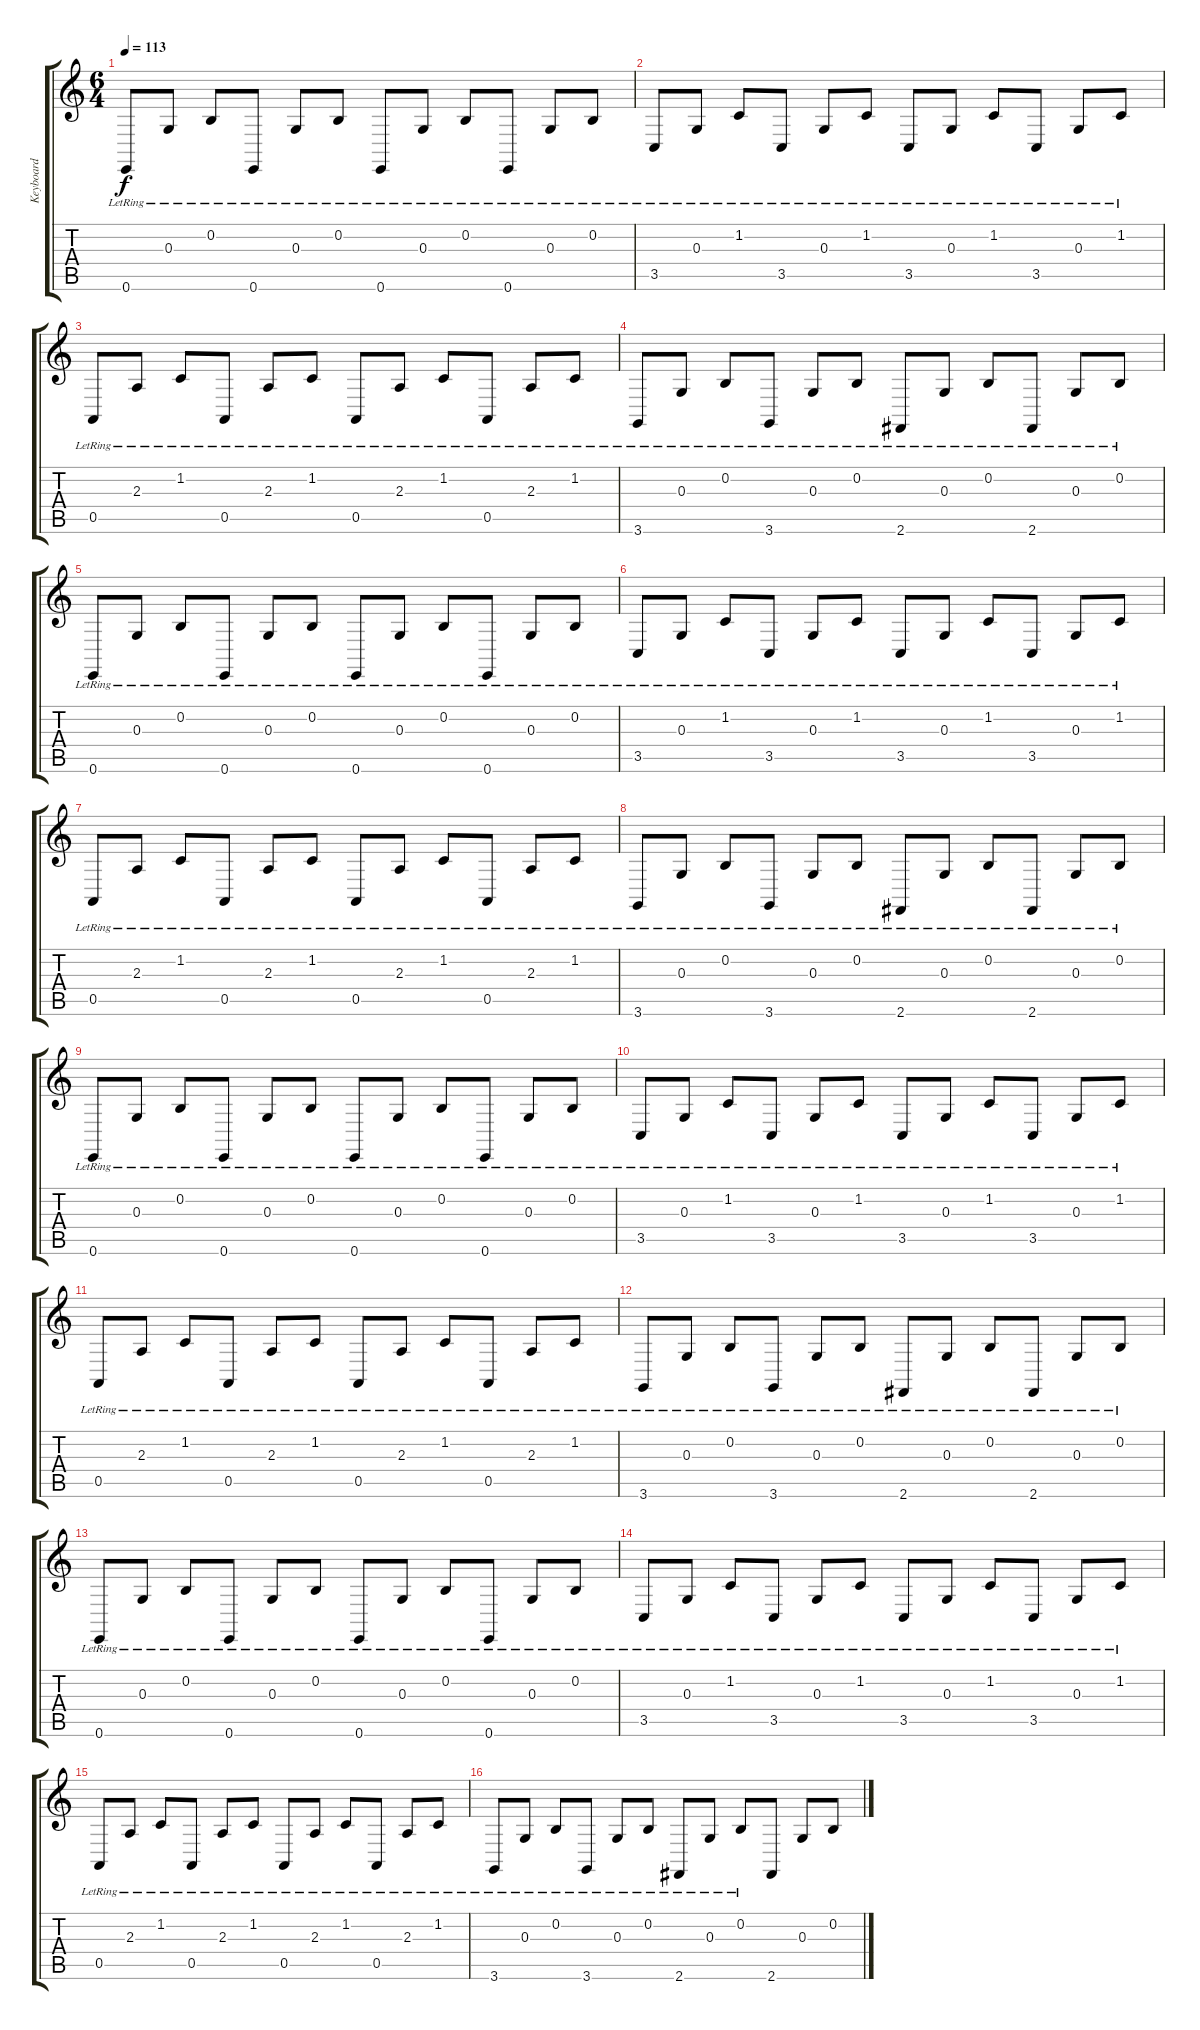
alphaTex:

\track ("Keyboard" "Keyboard") {instrument honkytonkpiano}
\staff {score tabs}
\tuning (E4 B3 G3 D3 A2 E2) {hide}
\ts (6 4)
\tempo 113
\clef g2
\ks c
0.6{lr}.8{dy f} 0.3{lr}.8 0.2{lr}.8 0.6{lr}.8 0.3{lr}.8 0.2{lr}.8 0.6{lr}.8 0.3{lr}.8 0.2{lr}.8 0.6{lr}.8 0.3{lr}.8 0.2{lr}.8 |
3.5{lr}.8 0.3{lr}.8 1.2{lr}.8 3.5{lr}.8 0.3{lr}.8 1.2{lr}.8 3.5{lr}.8 0.3{lr}.8 1.2{lr}.8 3.5{lr}.8 0.3{lr}.8 1.2{lr}.8 |
0.5{lr}.8 2.3{lr}.8 1.2{lr}.8 0.5{lr}.8 2.3{lr}.8 1.2{lr}.8 0.5{lr}.8 2.3{lr}.8 1.2{lr}.8 0.5{lr}.8 2.3{lr}.8 1.2{lr}.8 |
3.6{lr}.8 0.3{lr}.8 0.2{lr}.8 3.6{lr}.8 0.3{lr}.8 0.2{lr}.8 2.6{lr}.8 0.3{lr}.8 0.2{lr}.8 2.6{lr}.8 0.3{lr}.8 0.2{lr}.8 |
0.6{lr}.8 0.3{lr}.8 0.2{lr}.8 0.6{lr}.8 0.3{lr}.8 0.2{lr}.8 0.6{lr}.8 0.3{lr}.8 0.2{lr}.8 0.6{lr}.8 0.3{lr}.8 0.2{lr}.8 |
3.5{lr}.8 0.3{lr}.8 1.2{lr}.8 3.5{lr}.8 0.3{lr}.8 1.2{lr}.8 3.5{lr}.8 0.3{lr}.8 1.2{lr}.8 3.5{lr}.8 0.3{lr}.8 1.2{lr}.8 |
0.5{lr}.8 2.3{lr}.8 1.2{lr}.8 0.5{lr}.8 2.3{lr}.8 1.2{lr}.8 0.5{lr}.8 2.3{lr}.8 1.2{lr}.8 0.5{lr}.8 2.3{lr}.8 1.2{lr}.8 |
3.6{lr}.8 0.3{lr}.8 0.2{lr}.8 3.6{lr}.8 0.3{lr}.8 0.2{lr}.8 2.6{lr}.8 0.3{lr}.8 0.2{lr}.8 2.6{lr}.8 0.3{lr}.8 0.2{lr}.8 |
0.6{lr}.8 0.3{lr}.8 0.2{lr}.8 0.6{lr}.8 0.3{lr}.8 0.2{lr}.8 0.6{lr}.8 0.3{lr}.8 0.2{lr}.8 0.6{lr}.8 0.3{lr}.8 0.2{lr}.8 |
3.5{lr}.8 0.3{lr}.8 1.2{lr}.8 3.5{lr}.8 0.3{lr}.8 1.2{lr}.8 3.5{lr}.8 0.3{lr}.8 1.2{lr}.8 3.5{lr}.8 0.3{lr}.8 1.2{lr}.8 |
0.5{lr}.8 2.3{lr}.8 1.2{lr}.8 0.5{lr}.8 2.3{lr}.8 1.2{lr}.8 0.5{lr}.8 2.3{lr}.8 1.2{lr}.8 0.5{lr}.8 2.3{lr}.8 1.2{lr}.8 |
3.6{lr}.8 0.3{lr}.8 0.2{lr}.8 3.6{lr}.8 0.3{lr}.8 0.2{lr}.8 2.6{lr}.8 0.3{lr}.8 0.2{lr}.8 2.6{lr}.8 0.3{lr}.8 0.2{lr}.8 |
0.6{lr}.8 0.3{lr}.8 0.2{lr}.8 0.6{lr}.8 0.3{lr}.8 0.2{lr}.8 0.6{lr}.8 0.3{lr}.8 0.2{lr}.8 0.6{lr}.8 0.3{lr}.8 0.2{lr}.8 |
3.5{lr}.8 0.3{lr}.8 1.2{lr}.8 3.5{lr}.8 0.3{lr}.8 1.2{lr}.8 3.5{lr}.8 0.3{lr}.8 1.2{lr}.8 3.5{lr}.8 0.3{lr}.8 1.2{lr}.8 |
0.5{lr}.8 2.3{lr}.8 1.2{lr}.8 0.5{lr}.8 2.3{lr}.8 1.2{lr}.8 0.5{lr}.8 2.3{lr}.8 1.2{lr}.8 0.5{lr}.8 2.3{lr}.8 1.2{lr}.8 |
3.6{lr}.8 0.3{lr}.8 0.2{lr}.8 3.6{lr}.8 0.3{lr}.8 0.2{lr}.8 2.6{lr}.8 0.3{lr}.8 0.2{lr}.8 2.6.8 0.3.8 0.2.8
